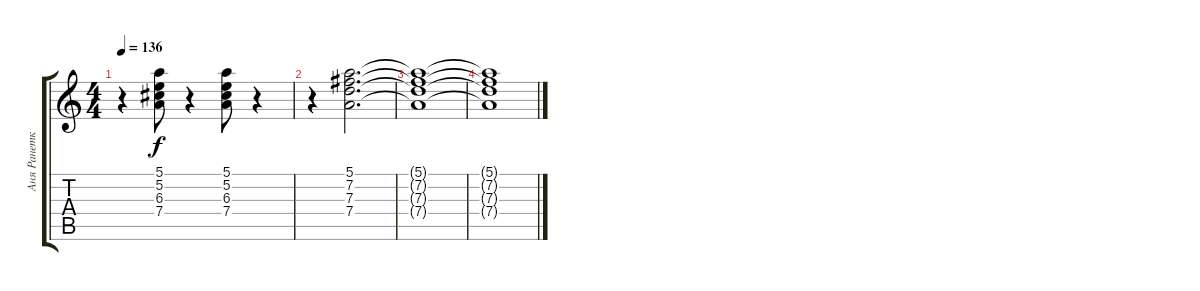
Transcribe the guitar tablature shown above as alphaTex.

\track ("Аня Ранетка" "Аня Ранетк") {instrument electricguitarclean}
\staff {score tabs}
\tuning (E4 B3 G3 D3 A2 E2) {hide}
\ts (4 4)
\tempo 136
\clef g2
\ks c
r.4{dy f} (5.1 5.2 6.3 7.4).8 r.4 (5.1 5.2 6.3 7.4).8 r.4 |
r.4 (5.1 7.2 7.3 7.4).2{d} |
(5.1{t} 7.2{t} 7.3{t} 7.4{t}).1 |
(5.1{t} 7.2{t} 7.3{t} 7.4{t}).1
